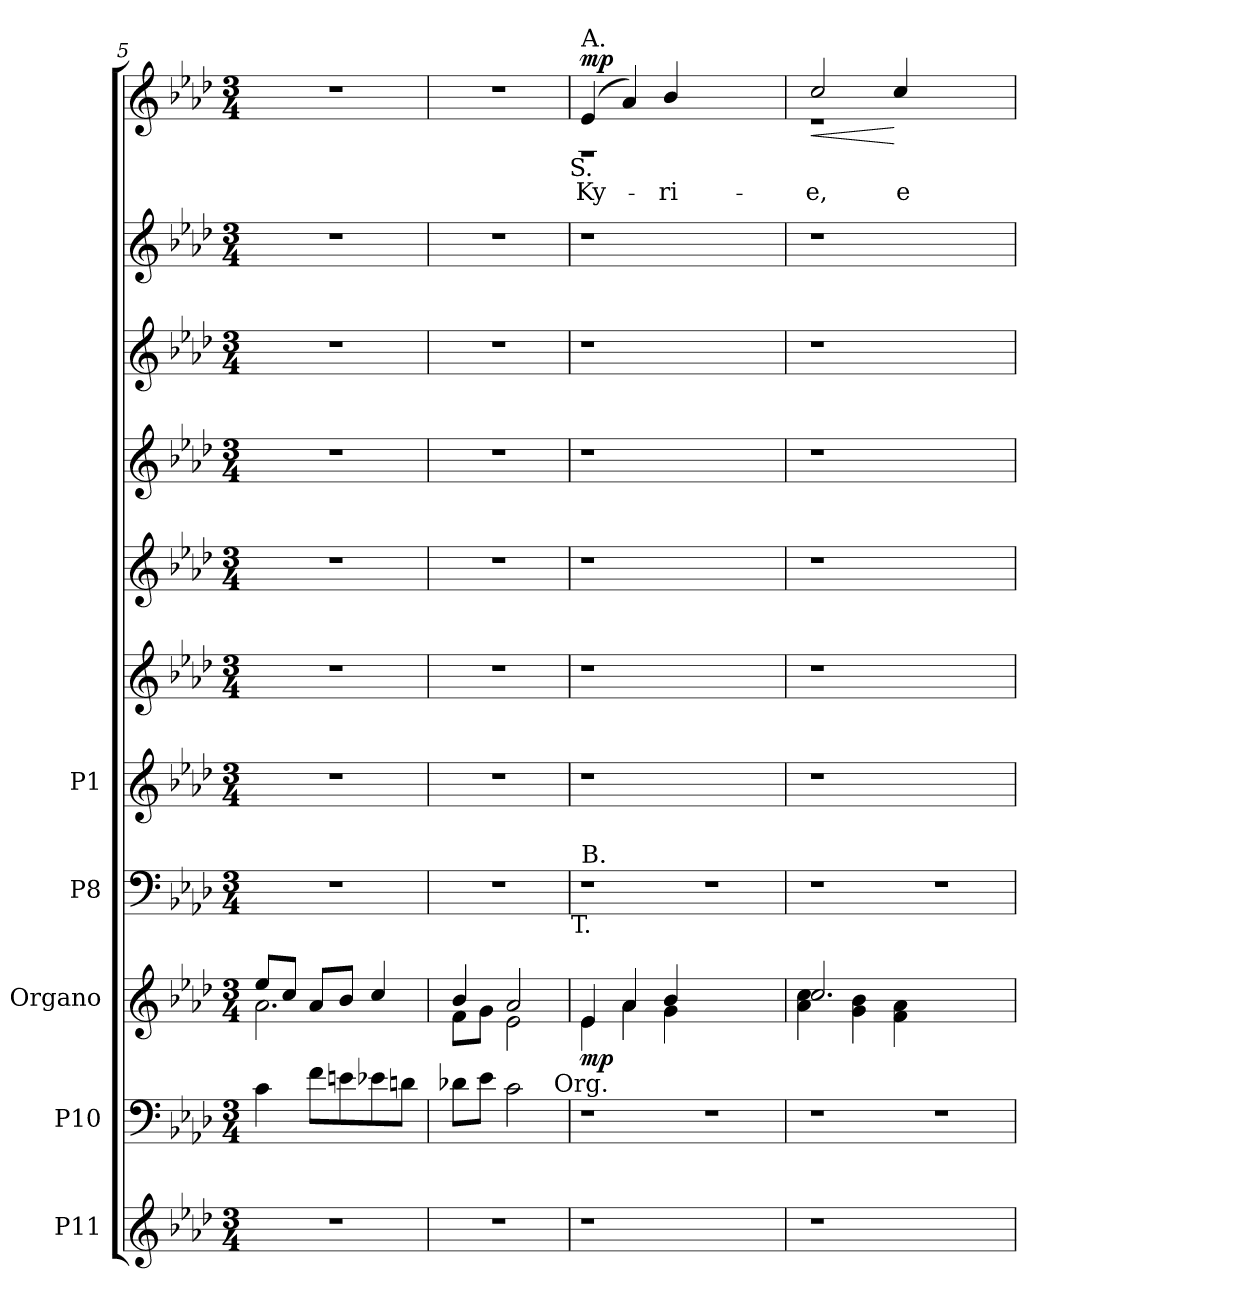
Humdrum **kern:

**kern	**kern	**kern	**dynam	**kern	**kern	**kern	**kern	**kern	**kern	**kern	**kern	**text	**dynam
*part5	*part4	*part3	*part3	*part2	*part1	*part1	*part1	*part1	*part1	*part1	*part1	*part1	*part1
*staff11	*staff10	*staff9	*staff9	*staff8	*staff7	*staff6	*staff5	*staff4	*staff3	*staff2	*staff1	*staff1	*staff1/2/3/4/5/6/7
*I"P11	*I"P10	*I"Organo	*	*I"P8	*I"P1	*	*	*	*	*	*	*	*
*clefG2	*clefF4	*clefG2	*	*clefF4	*clefG2	*clefG2	*clefG2	*clefG2	*clefG2	*clefG2	*clefG2	*	*
*k[b-e-a-d-]	*k[b-e-a-d-]	*k[b-e-a-d-]	*	*k[b-e-a-d-]	*k[b-e-a-d-]	*k[b-e-a-d-]	*k[b-e-a-d-]	*k[b-e-a-d-]	*k[b-e-a-d-]	*k[b-e-a-d-]	*k[b-e-a-d-]	*	*
*A-:	*A-:	*A-:	*	*A-:	*A-:	*A-:	*A-:	*A-:	*A-:	*A-:	*A-:	*	*
*M3/4	*M3/4	*M3/4	*	*M3/4	*M3/4	*M3/4	*M3/4	*M3/4	*M3/4	*M3/4	*M3/4	*	*
=5	=5	=5	=5	=5	=5	=5	=5	=5	=5	=5	=5	=5	=5
!LO:N:vis=1	!	!	!	!LO:N:vis=1	!LO:N:vis=1	!LO:N:vis=1	!LO:N:vis=1	!LO:N:vis=1	!LO:N:vis=1	!LO:N:vis=1	!LO:N:vis=1	!	!
*	*	*^	*	*	*	*	*	*	*	*	*	*	*
2.r	4ci\	8ee-i/L	2.a-i\	.	2.r	2.r	2.r	2.r	2.r	2.r	2.r	2.r	.	.
.	.	8cci/J	.	.	.	.	.	.	.	.	.	.	.	.
.	8fi\L	8a-i/L	.	.	.	.	.	.	.	.	.	.	.	.
.	8eni\	8b-i/J	.	.	.	.	.	.	.	.	.	.	.	.
.	8e-Xi\	4cci/	.	.	.	.	.	.	.	.	.	.	.	.
.	8dni\J	.	.	.	.	.	.	.	.	.	.	.	.	.
=6	=6	=6	=6	=6	=6	=6	=6	=6	=6	=6	=6	=6	=6	=6
!LO:N:vis=1	!	!	!	!	!LO:N:vis=1	!LO:N:vis=1	!LO:N:vis=1	!LO:N:vis=1	!LO:N:vis=1	!LO:N:vis=1	!LO:N:vis=1	!LO:N:vis=1	!	!
2.r	8d-Xi\L	4b-i/	8fi\L	.	2.r	2.r	2.r	2.r	2.r	2.r	2.r	2.r	.	.
.	8e-i\J	.	8gi\J	.	.	.	.	.	.	.	.	.	.	.
.	2ci\	2a-i/	2e-i\	.	.	.	.	.	.	.	.	.	.	.
!!LO:LB:g=z
=7	=7	=7	=7	=7	=7	=7	=7	=7	=7	=7	=7	=7	=7	=7
!LO:N:vis=1	!LO:N:vis=1	!	!	!	!LO:N:vis=1	!LO:N:vis=1	!LO:N:vis=1	!LO:N:vis=1	!LO:N:vis=1	!LO:N:vis=1	!LO:N:vis=1	!	!	!
*	*	*	*	*	*	*	*	*	*	*	*	*^	*	*
!	!	!	!	!	!	!	!	!	!	!	!	!LO:TX:b:cj:t=S.	!	!	!
!	!	!	!	!	!	!	!	!	!	!	!	!LO:TX:t=A.	!	!	!
!	!	!	!	!	!LO:TX:b:cj:t=T.	!	!	!	!	!	!	!	!	!	!
!	!	!	!	!	!LO:TX:t=B.	!	!	!	!	!	!	!	!	!	!
!	!LO:TX:a:cj:t=Org.	!	!	!	!	!	!	!	!	!	!	!	!	!	!
!	!	!	!	!	!	!	!	!	!	!	!	!	!LO:N:vis=1	!LO:LY:b:color=#000000	!
2.r	2.r	4e-i/	4e-i\	mp	2.r	2.r	2.r	2.r	2.r	2.r	2.r	(4e-i/	2.r	Ky-	mp
.	.	4a-i/	4a-i\	.	.	.	.	.	.	.	.	4a-i/)	.	.	.
!	!	!	!	!	!	!	!	!	!	!	!	!	!	!LO:LY:b:color=#000000	!
.	.	4b-i/	4gi\	.	.	.	.	.	.	.	.	4b-i/	.	-ri-	.
!	!LO:N:vis=1	!	!	!	!LO:N:vis=1	!	!	!	!	!	!	!	!	!	!
2.ryy	2.r	2.ryy	2.ryy	.	2.r	2.ryy	2.ryy	2.ryy	2.ryy	2.ryy	2.ryy	2.ryy	2.ryy	.	.
=8	=8	=8	=8	=8	=8	=8	=8	=8	=8	=8	=8	=8	=8	=8	=8
!LO:N:vis=1	!LO:N:vis=1	!	!	!	!LO:N:vis=1	!LO:N:vis=1	!LO:N:vis=1	!LO:N:vis=1	!LO:N:vis=1	!LO:N:vis=1	!LO:N:vis=1	!	!	!	!
!	!	!	!	!	!	!	!	!	!	!	!	!	!LO:N:vis=1	!LO:LY:b:color=#000000	!LO:HP:b
2.r	2.r	2.cci/	4a-i\ 4cci	.	2.r	2.r	2.r	2.r	2.r	2.r	2.r	2cci/	2.r	-e,	<
.	.	.	4gi\ 4b-i	.	.	.	.	.	.	.	.	.	.	.	.
!	!	!	!	!	!	!	!	!	!	!	!	!	!	!LO:LY:b:color=#000000	!
.	.	.	4fi\ 4a-i	.	.	.	.	.	.	.	.	4cci/	.	e-	[
!	!LO:N:vis=1	!	!	!	!LO:N:vis=1	!	!	!	!	!	!	!	!	!	!
2.ryy	2.r	2.ryy	2.ryy	.	2.r	2.ryy	2.ryy	2.ryy	2.ryy	2.ryy	2.ryy	2.ryy	2.ryy	.	.
*	*	*v	*v	*	*	*	*	*	*	*	*	*v	*v	*	*
=	=	=	=	=	=	=	=	=	=	=	=	=	=
*-	*-	*-	*-	*-	*-	*-	*-	*-	*-	*-	*-	*-	*-
